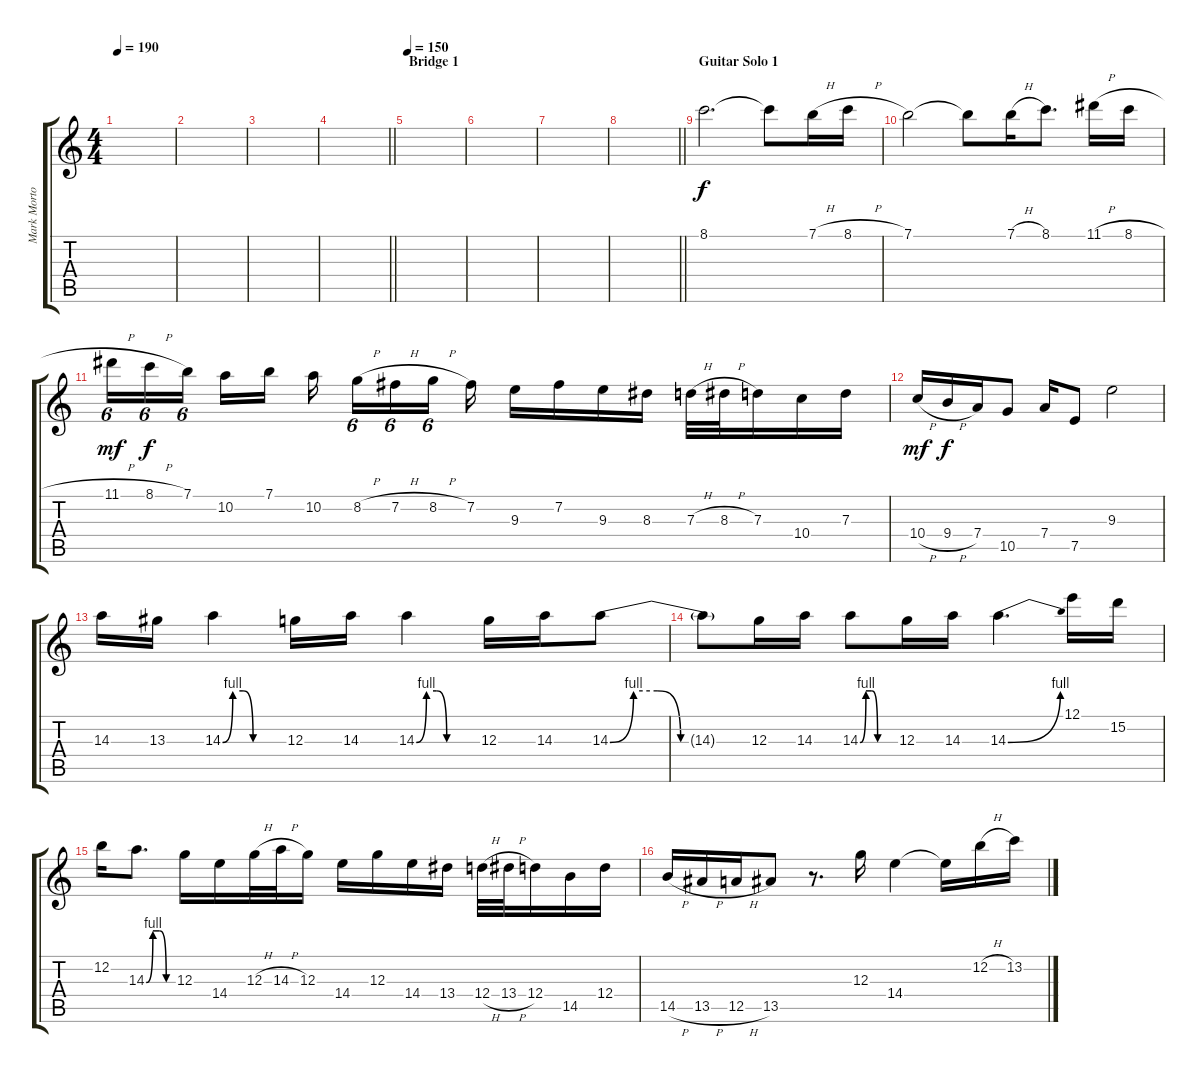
\track ("Mark Morton - Lead" "Mark Morto") {instrument distortionguitar}
\staff {score tabs}
\tuning (E4 B3 G3 D3 A2 D2) {hide}
\ts (4 4)
\tempo 190
\clef g2
\ks c
|
|
|
\barLineRight lightlight
|
\section ("" "Bridge 1")
\tempo 150
|
|
|
\barLineRight lightlight
|
\section ("" "Guitar Solo 1")
8.1.2{d} 8.1{t}.8 7.1{h}.16 8.1{h}.16 |
7.1.2 7.1{t}.8 7.1{h}.16 8.1.8{d} 11.1{h}.16 8.1{h}.16 |
11.1{h}.16{tu (6 4) dy mf} 8.1{h}.16{tu (6 4) dy f} 7.1.16{tu (6 4) beam splitsecondary} 10.2.16 7.1.16 10.2.16{beam splitsecondary} 8.2{h}.16{tu (6 4)} 7.2{h}.16{tu (6 4)} 8.2{h}.16{tu (6 4) beam splitsecondary} 7.2.16 9.3.16 7.2.16 9.3.16 8.3.16 7.3{h}.32 8.3{h}.32 7.3.16 10.4.16 7.3.16 |
10.4{h}.16{dy mf} 9.4{h}.16{dy f} 7.4.16 10.5.8 7.4.16 7.5.8 9.3.2 |
14.3.16 13.3.16 14.3{be (custom 0 0 10 4 20 4 30 0 60 0)}.4 12.3.16 14.3.16 14.3{be (custom 0 0 10 4 20 4 30 0 60 0)}.4 12.3.16 14.3.16 14.3{be (custom 0 0 10 4 20 4 30 0 60 0)}.8 |
14.3{t}.8 12.3.16 14.3.16 14.3{be (custom 0 0 10 4 20 4 30 0 60 0)}.8 12.3.16 14.3.16 14.3{be (bend 0 0 60 4)}.4{d} 12.1.16 15.2.16 |
12.2.16 14.3{be (custom 0 0 15 4 30 4 45 0 60 0)}.8{d} 12.3.16 14.4.16 12.3{h}.32 14.3{h}.32 12.3.16 14.4.16 12.3.16 14.4.16 13.4.16 12.4{h}.32 13.4{h}.32 12.4.16 14.5.16 12.4.16 |
14.5{h}.16 13.5{h}.16 12.5{h}.16 13.5.8 r.8{d} 12.3.16 14.4.4 14.4{t}.16 12.2{h}.16 13.2.16
